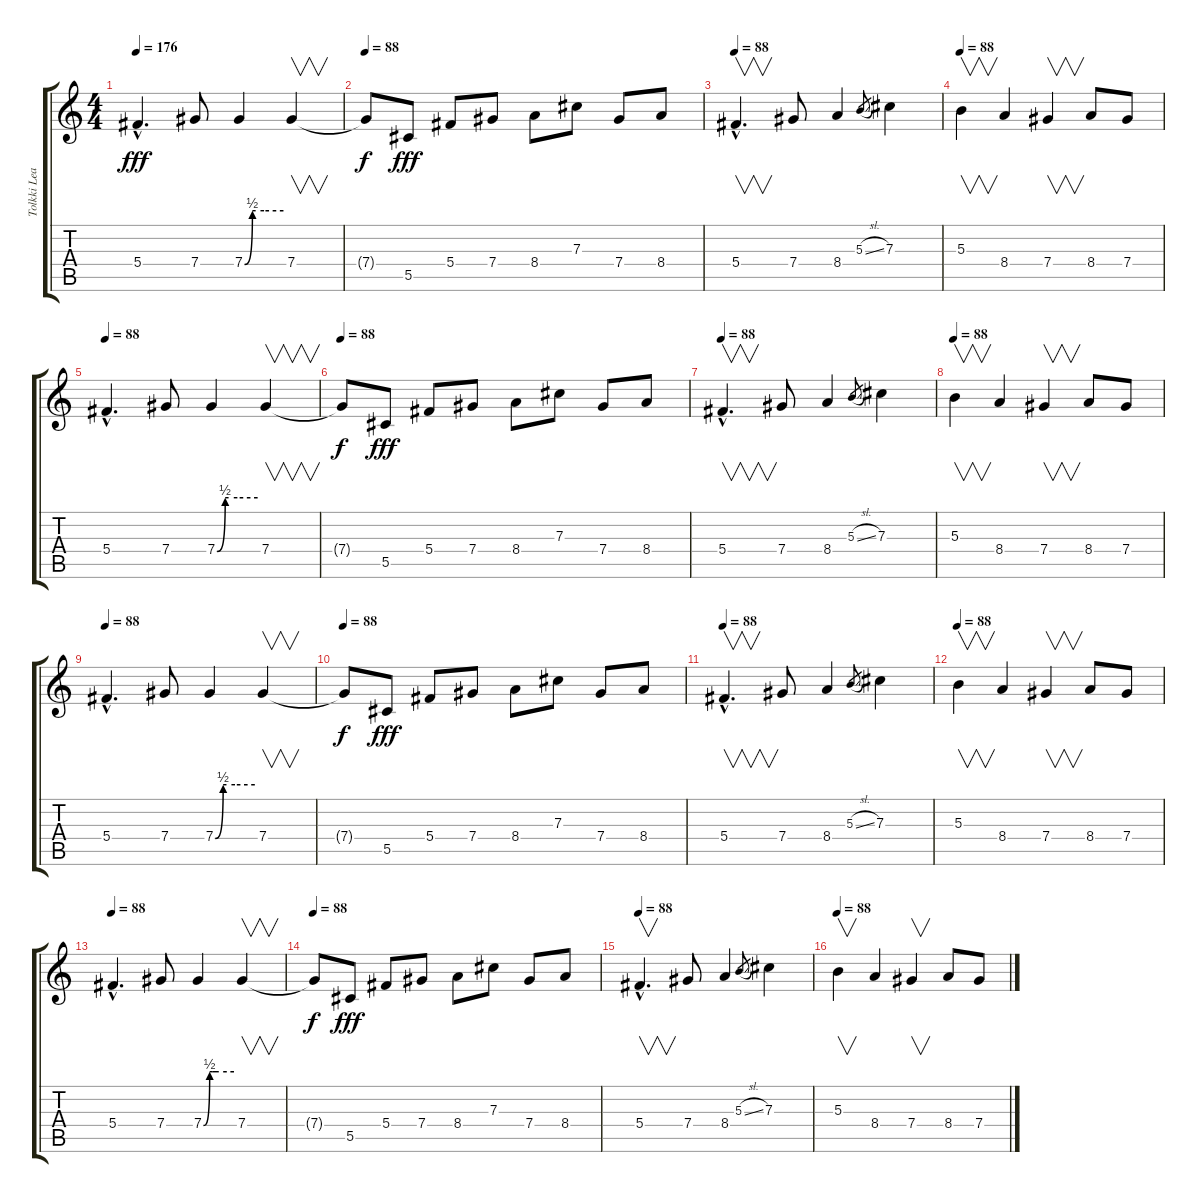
\track ("Tolkki Lead" "Tolkki Lea") {instrument overdrivenguitar}
\staff {score tabs}
\tuning (Eb4 Bb3 Gb3 Db3 Ab2 Eb2) {hide}
\ts (4 4)
\tempo 176
\tempo 88
\tempo 176
\clef g2
\ks c
5.4{hac}.4{d dy fff instrument overdrivenguitar} 7.4.8 7.4{be (custom 0 0 12 2 17 2 30 2 60 2)}.4 7.4.4{v} |
\tempo 88
7.4{t}.8{dy f} 5.5.8{dy fff} 5.4.8 7.4.8 8.4.8 7.3.8 7.4.8 8.4.8 |
\tempo 88
5.4{hac}.4{v d} 7.4.8 8.4.4 5.3{sl}.8{gr} 7.3.4 |
\tempo 88
5.3.4{v} 8.4.4 7.4.4{v} 8.4.8 7.4.8 |
\tempo 88
5.4{hac}.4{d} 7.4.8 7.4{be (custom 0 0 12 2 17 2 30 2 60 2)}.4 7.4.4{v} |
\tempo 88
7.4{t}.8{dy f} 5.5.8{dy fff} 5.4.8 7.4.8 8.4.8 7.3.8 7.4.8 8.4.8 |
\tempo 88
5.4{hac}.4{v d} 7.4.8 8.4.4 5.3{sl}.8{gr} 7.3.4 |
\tempo 88
5.3.4{v} 8.4.4 7.4.4{v} 8.4.8 7.4.8 |
\tempo 88
5.4{hac}.4{d} 7.4.8 7.4{be (custom 0 0 12 2 17 2 30 2 60 2)}.4 7.4.4{v} |
\tempo 88
7.4{t}.8{dy f} 5.5.8{dy fff} 5.4.8 7.4.8 8.4.8 7.3.8 7.4.8 8.4.8 |
\tempo 88
5.4{hac}.4{v d} 7.4.8 8.4.4 5.3{sl}.8{gr} 7.3.4 |
\tempo 88
5.3.4{v} 8.4.4 7.4.4{v} 8.4.8 7.4.8 |
\tempo 88
5.4{hac}.4{d} 7.4.8 7.4{be (custom 0 0 12 2 17 2 30 2 60 2)}.4 7.4.4{v} |
\tempo 88
7.4{t}.8{dy f} 5.5.8{dy fff} 5.4.8 7.4.8 8.4.8 7.3.8 7.4.8 8.4.8 |
\tempo 88
5.4{hac}.4{v d} 7.4.8 8.4.4 5.3{sl}.8{gr} 7.3.4 |
\tempo 88
5.3.4{v} 8.4.4 7.4.4{v} 8.4.8 7.4.8
